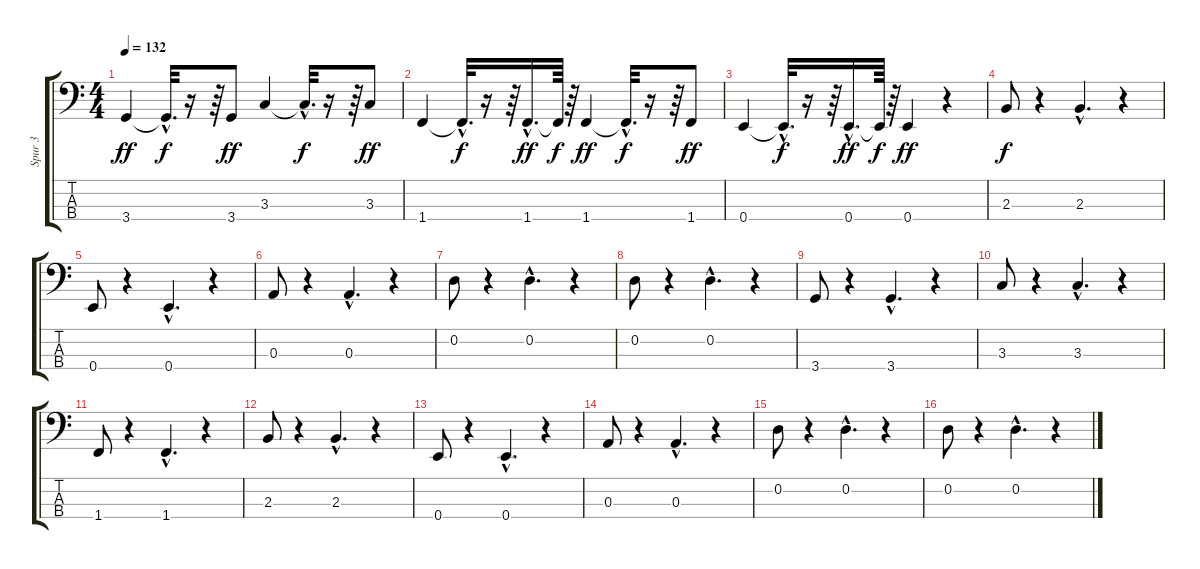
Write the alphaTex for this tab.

\track ("Spur 3" "Spur 3") {instrument electricbassfinger}
\staff {score tabs}
\tuning (G2 D2 A1 E1) {hide}
\ts (4 4)
\tempo 132
\clef f4
\ks c
3.4.4{dy ff} 3.4{hac t}.32{d dy f} r.16 r.64 3.4.8{dy ff} 3.3.4 3.3{hac t}.32{d dy f} r.16 r.64 3.3.8{dy ff} |
1.4.4 1.4{hac t}.32{d dy f} r.16 r.64 1.4{hac}.16{d dy ff} 1.4{t}.64{dy f} r.64 1.4.4{dy ff} 1.4{hac t}.32{d dy f} r.16 r.64 1.4.8{dy ff} |
0.4.4 0.4{hac t}.32{d dy f} r.16 r.64 0.4{hac}.16{d dy ff} 0.4{t}.64{dy f} r.64 0.4.4{dy ff} r.4 |
2.3.8{dy f} r.4 2.3{hac}.4{d} r.4 |
0.4.8 r.4 0.4{hac}.4{d} r.4 |
0.3.8 r.4 0.3{hac}.4{d} r.4 |
0.2.8 r.4 0.2{hac}.4{d} r.4 |
0.2.8 r.4 0.2{hac}.4{d} r.4 |
3.4.8 r.4 3.4{hac}.4{d} r.4 |
3.3.8 r.4 3.3{hac}.4{d} r.4 |
1.4.8 r.4 1.4{hac}.4{d} r.4 |
2.3.8 r.4 2.3{hac}.4{d} r.4 |
0.4.8 r.4 0.4{hac}.4{d} r.4 |
0.3.8 r.4 0.3{hac}.4{d} r.4 |
0.2.8 r.4 0.2{hac}.4{d} r.4 |
0.2.8 r.4 0.2{hac}.4{d} r.4
